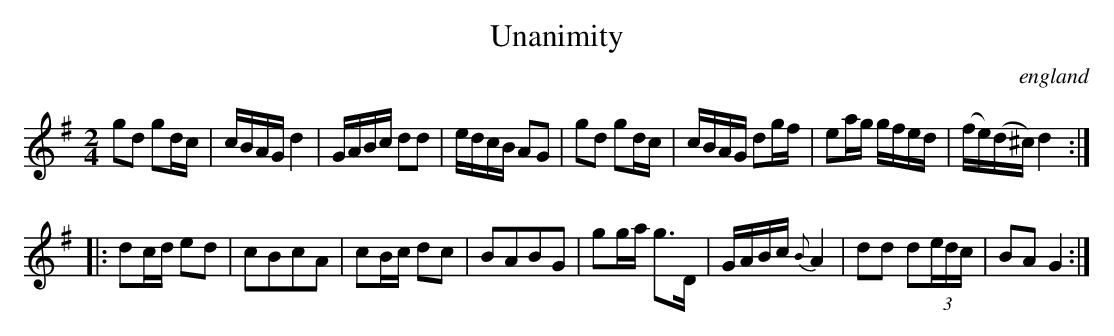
X:1
T:Unanimity
O:england
M:2/4
K:G
g2d2 g2dc| cBAG d4| GABc d2d2| edcB A2G2|\
g2d2 g2dc| cBAG d2gf| e2ag gfed| (fe)(d^c) d4::
d2cd e2d2| c2B2c2A2| c2Bc d2c2| B2A2B2G2|\
g2ga g3D| GABc {B}A4| d2d2 d2(3edc| B2A2 G4:|
